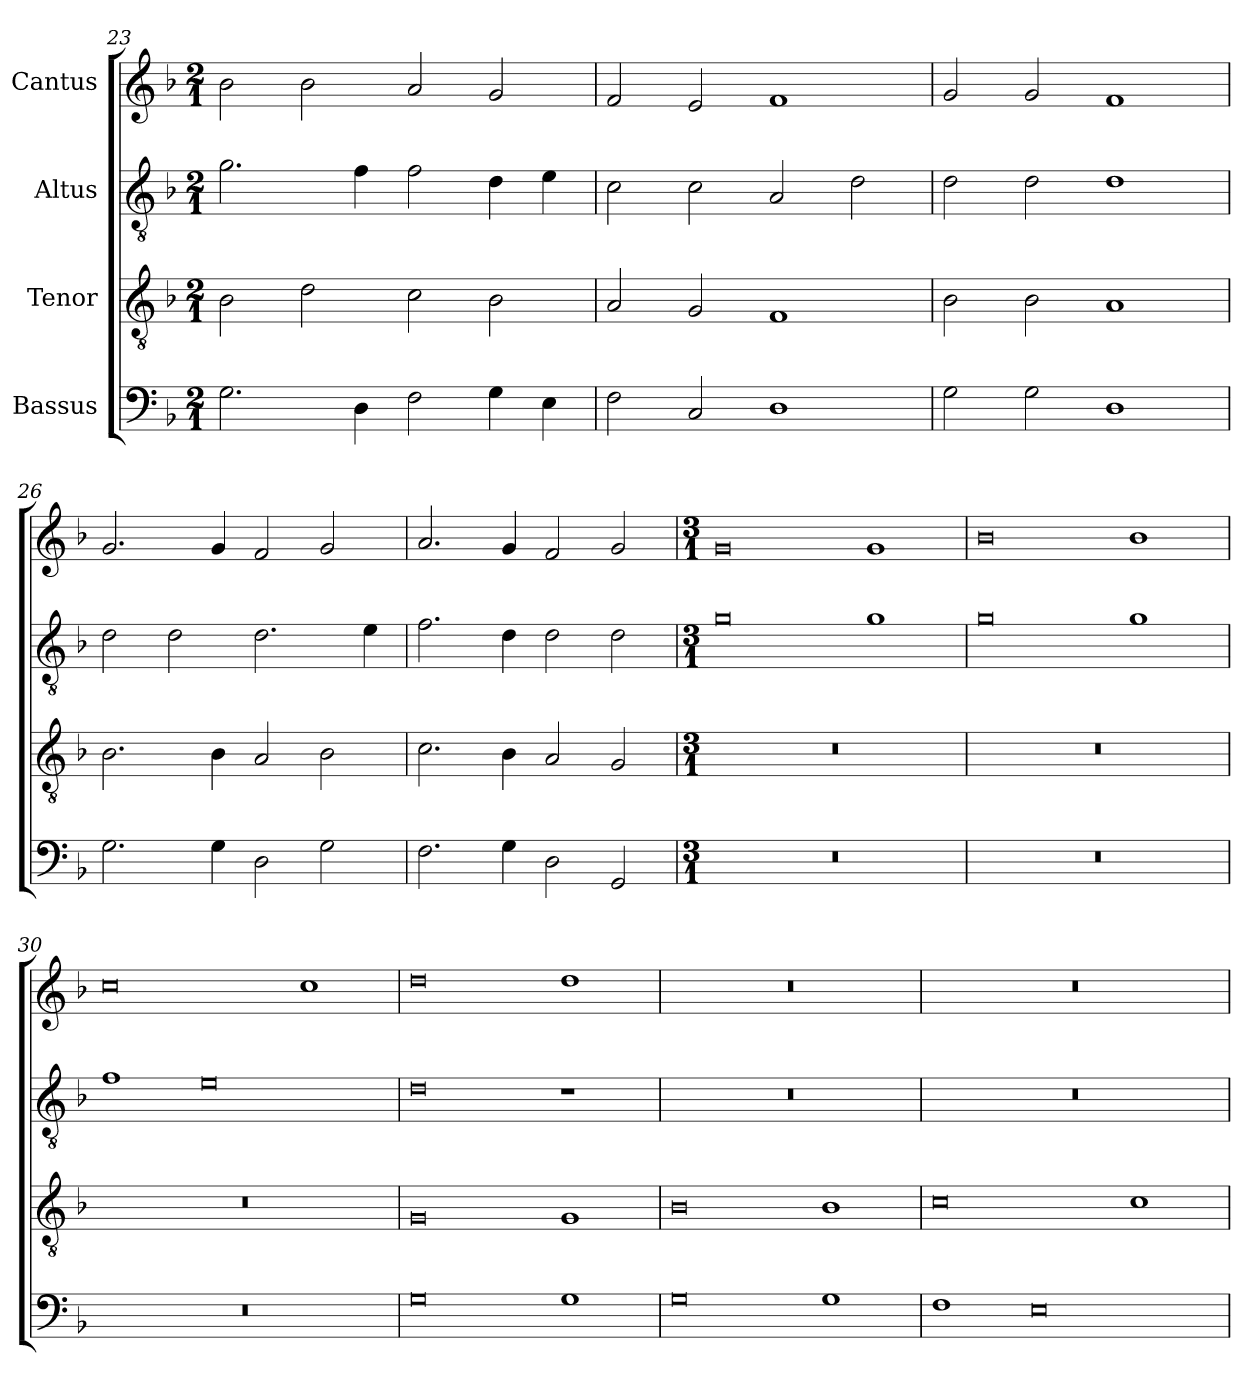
**kern	**kern	**kern	**kern
*part4	*part3	*part2	*part1
*staff4	*staff3	*staff2	*staff1
*I"Bassus	*I"Tenor	*I"Altus	*I"Cantus
*clefF4	*clefGv2	*clefGv2	*clefG2
*	*ITrd7c12	*ITrd7c12	*
*k[b-]	*k[b-]	*k[b-]	*k[b-]
*F:	*F:	*F:	*F:
*M2/1	*M2/1	*M2/1	*M2/1
=23	=23	=23	=23
2.Gi\	2BB-i\	2.Gi\	2b-i\
.	2Di\	.	2b-i\
4Di\	.	4Fi\	.
2Fi\	2Ci\	2Fi\	2ai/
4Gi\	2BB-i\	4Di\	2gi/
4Ei\	.	4Ei\	.
=24	=24	=24	=24
2Fi\	2AAi/	2Ci\	2fi/
2Ci/	2GGi/	2Ci\	2ei/
1Di	1FFi	2AAi/	1fi
.	.	2Di\	.
=25	=25	=25	=25
2Gi\	2BB-i\	2Di\	2gi/
2Gi\	2BB-i\	2Di\	2gi/
1Di	1AAi	1Di	1fi
!!LO:PB:g=z
=26	=26	=26	=26
2.Gi\	2.BB-i\	2Di\	2.gi/
.	.	2Di\	.
4Gi\	4BB-i\	.	4gi/
2Di\	2AAi/	2.Di\	2fi/
2Gi\	2BB-i\	.	2gi/
.	.	4Ei\	.
=27	=27	=27	=27
2.Fi\	2.Ci\	2.Fi\	2.ai/
4Gi\	4BB-i\	4Di\	4gi/
2Di\	2AAi/	2Di\	2fi/
2GGi/	2GGi/	2Di\	2gi/
=28	=28	=28	=28
*M3/1	*M3/1	*M3/1	*M3/1
!LO:N:vis=1	!LO:N:vis=1	!	!
0.r	0.r	0Gi	0gi
.	.	1Gi	1gi
=29	=29	=29	=29
!LO:N:vis=1	!LO:N:vis=1	!	!
0.r	0.r	0Gi	0b-i
.	.	1Gi	1b-i
=30	=30	=30	=30
!LO:N:vis=1	!LO:N:vis=1	!	!
0.r	0.r	1Fi	0cci
.	.	0Ei	.
.	.	.	1cci
!!LO:LB:g=z
=31	=31	=31	=31
0Gi	0GGi	0Di	0ddi
1Gi	1GGi	1r	1ddi
=32	=32	=32	=32
!	!	!LO:N:vis=1	!LO:N:vis=1
0Gi	0BB-i	0.r	0.r
1Gi	1BB-i	.	.
=33	=33	=33	=33
!	!	!LO:N:vis=1	!LO:N:vis=1
1Fi	0Ci	0.r	0.r
0Ei	.	.	.
.	1Ci	.	.
=	=	=	=
*-	*-	*-	*-
